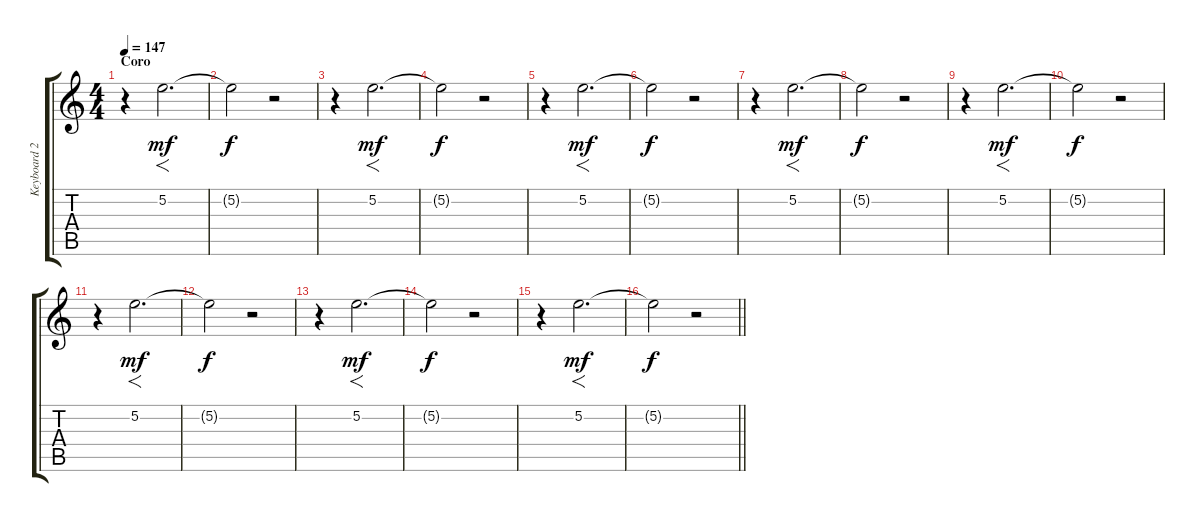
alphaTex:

\track ("Keyboard 2" "Keyboard 2") {instrument pad4choir}
\staff {score tabs}
\tuning (E5 B4 G4 D4 A3 E3) {hide}
\ts (4 4)
\section ("" "Coro")
\tempo 147
\clef g2
\ks c
r.4{dy f volume 11} 5.2.2{f d dy mf} |
5.2{t}.2{dy f} r.2 |
r.4 5.2.2{f d dy mf} |
5.2{t}.2{dy f} r.2 |
r.4 5.2.2{f d dy mf} |
5.2{t}.2{dy f} r.2 |
r.4 5.2.2{f d dy mf} |
5.2{t}.2{dy f} r.2 |
r.4 5.2.2{f d dy mf} |
5.2{t}.2{dy f} r.2 |
r.4 5.2.2{f d dy mf} |
5.2{t}.2{dy f} r.2 |
r.4 5.2.2{f d dy mf} |
5.2{t}.2{dy f} r.2 |
r.4 5.2.2{f d dy mf} |
\barLineRight lightlight
5.2{t}.2{dy f} r.2
